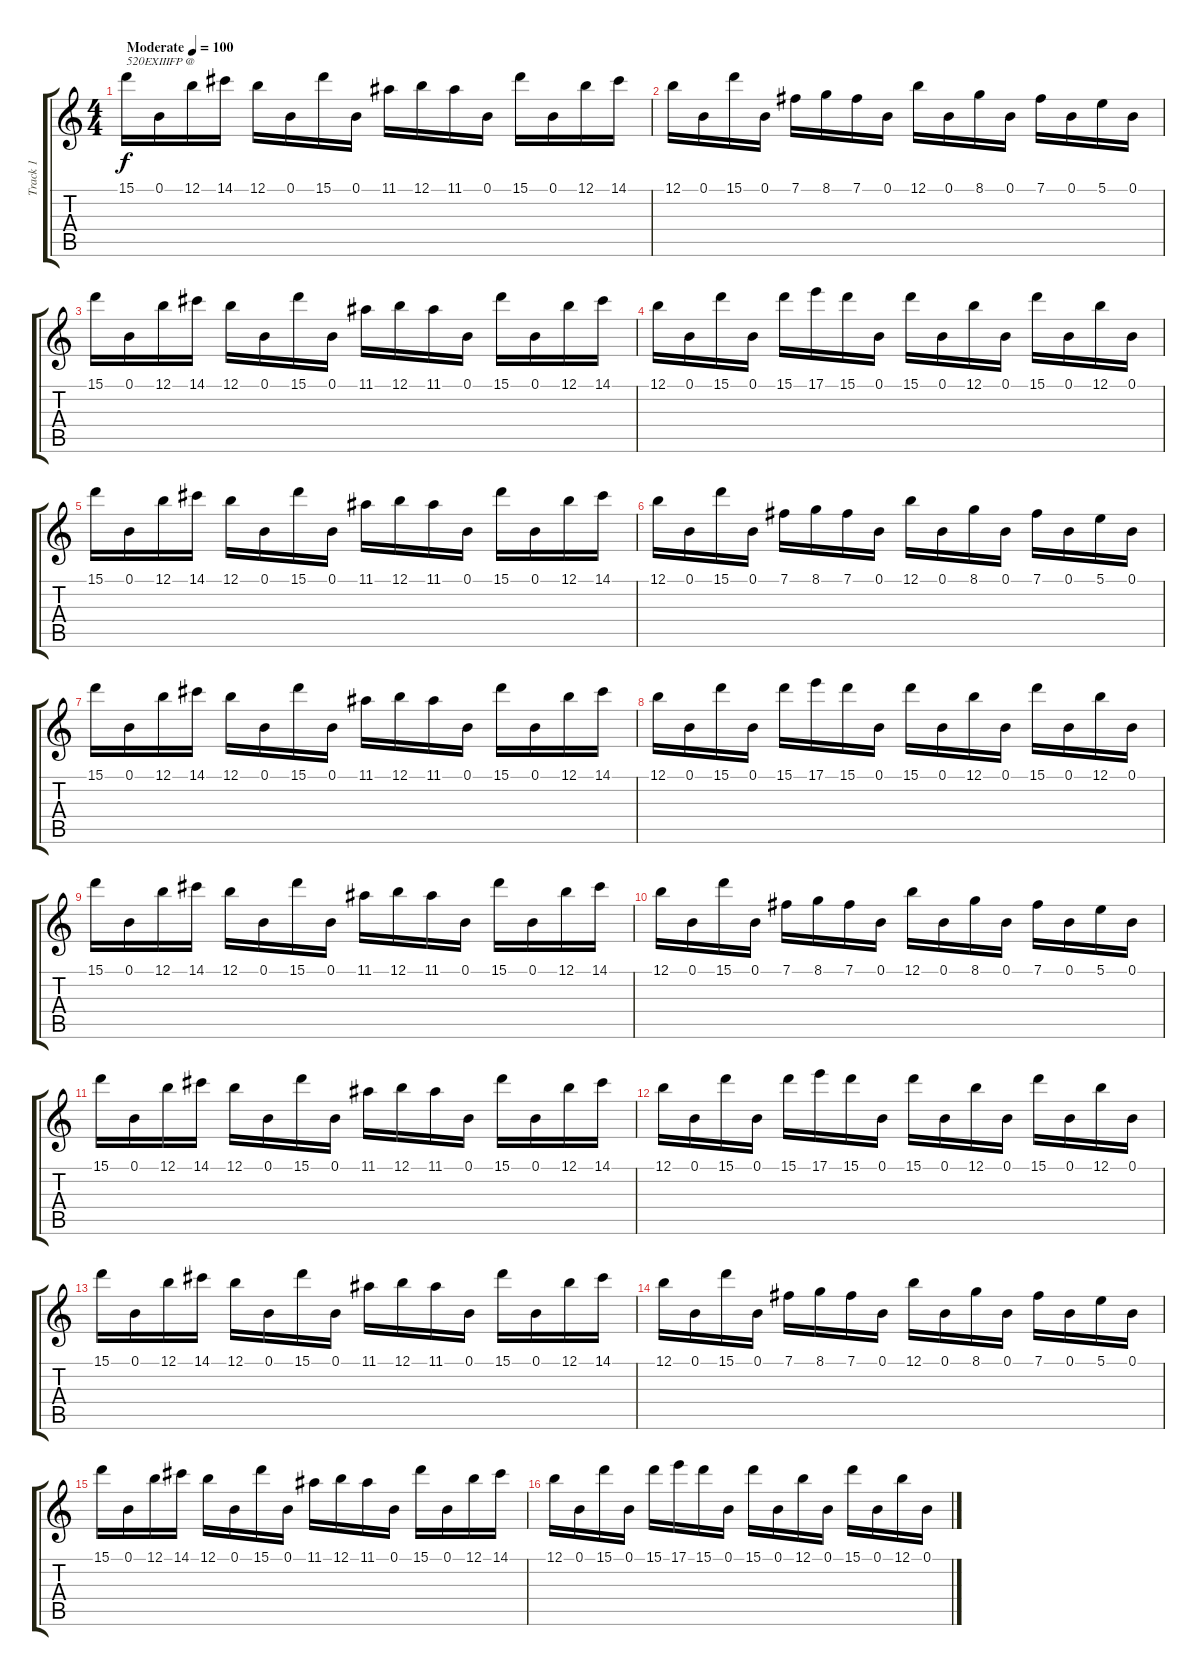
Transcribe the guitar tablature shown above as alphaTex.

\track ("Track 1" "Track 1") {instrument overdrivenguitar}
\staff {score tabs}
\tuning (B3 Gb3 D3 A2 E2 B1) {hide}
\ts (4 4)
\tempo (100 "Moderate")
\clef g2
\ks c
15.1.16{txt "520EXIIIFP @" dy f instrument overdrivenguitar} 0.1.16 12.1.16 14.1.16 12.1.16 0.1.16 15.1.16 0.1.16 11.1.16 12.1.16 11.1.16 0.1.16 15.1.16 0.1.16 12.1.16 14.1.16 |
12.1.16 0.1.16 15.1.16 0.1.16 7.1.16 8.1.16 7.1.16 0.1.16 12.1.16 0.1.16 8.1.16 0.1.16 7.1.16 0.1.16 5.1.16 0.1.16 |
15.1.16 0.1.16 12.1.16 14.1.16 12.1.16 0.1.16 15.1.16 0.1.16 11.1.16 12.1.16 11.1.16 0.1.16 15.1.16 0.1.16 12.1.16 14.1.16 |
12.1.16 0.1.16 15.1.16 0.1.16 15.1.16 17.1.16 15.1.16 0.1.16 15.1.16 0.1.16 12.1.16 0.1.16 15.1.16 0.1.16 12.1.16 0.1.16 |
15.1.16 0.1.16 12.1.16 14.1.16 12.1.16 0.1.16 15.1.16 0.1.16 11.1.16 12.1.16 11.1.16 0.1.16 15.1.16 0.1.16 12.1.16 14.1.16 |
12.1.16 0.1.16 15.1.16 0.1.16 7.1.16 8.1.16 7.1.16 0.1.16 12.1.16 0.1.16 8.1.16 0.1.16 7.1.16 0.1.16 5.1.16 0.1.16 |
15.1.16 0.1.16 12.1.16 14.1.16 12.1.16 0.1.16 15.1.16 0.1.16 11.1.16 12.1.16 11.1.16 0.1.16 15.1.16 0.1.16 12.1.16 14.1.16 |
12.1.16 0.1.16 15.1.16 0.1.16 15.1.16 17.1.16 15.1.16 0.1.16 15.1.16 0.1.16 12.1.16 0.1.16 15.1.16 0.1.16 12.1.16 0.1.16 |
15.1.16{volume 14 balance 16} 0.1.16 12.1.16 14.1.16 12.1.16 0.1.16 15.1.16 0.1.16 11.1.16 12.1.16 11.1.16 0.1.16 15.1.16 0.1.16 12.1.16 14.1.16 |
12.1.16 0.1.16 15.1.16 0.1.16 7.1.16 8.1.16 7.1.16 0.1.16 12.1.16 0.1.16 8.1.16 0.1.16 7.1.16 0.1.16 5.1.16 0.1.16 |
15.1.16 0.1.16 12.1.16 14.1.16 12.1.16 0.1.16 15.1.16 0.1.16 11.1.16 12.1.16 11.1.16 0.1.16 15.1.16 0.1.16 12.1.16 14.1.16 |
12.1.16 0.1.16 15.1.16 0.1.16 15.1.16 17.1.16 15.1.16 0.1.16 15.1.16 0.1.16 12.1.16 0.1.16 15.1.16 0.1.16 12.1.16 0.1.16 |
15.1.16{volume 14 balance 16} 0.1.16 12.1.16 14.1.16 12.1.16 0.1.16 15.1.16 0.1.16 11.1.16 12.1.16 11.1.16 0.1.16 15.1.16 0.1.16 12.1.16 14.1.16 |
12.1.16 0.1.16 15.1.16 0.1.16 7.1.16 8.1.16 7.1.16 0.1.16 12.1.16 0.1.16 8.1.16 0.1.16 7.1.16 0.1.16 5.1.16 0.1.16 |
15.1.16 0.1.16 12.1.16 14.1.16 12.1.16 0.1.16 15.1.16 0.1.16 11.1.16 12.1.16 11.1.16 0.1.16 15.1.16 0.1.16 12.1.16 14.1.16 |
12.1.16 0.1.16 15.1.16 0.1.16 15.1.16 17.1.16 15.1.16 0.1.16 15.1.16 0.1.16 12.1.16 0.1.16 15.1.16 0.1.16 12.1.16 0.1.16
